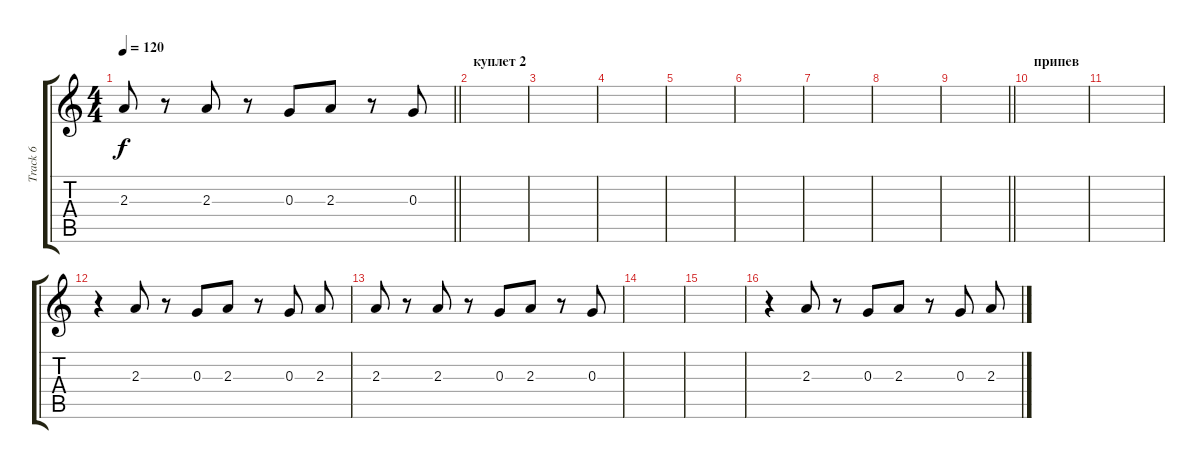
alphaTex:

\track ("Track 6" "Track 6") {instrument overdrivenguitar}
\staff {score tabs}
\tuning (E4 B3 G3 D3 A2 E2) {hide}
\ts (4 4)
\tempo 120
\clef g2
\barLineRight lightlight
\ks c
2.3.8{dy f} r.8 2.3.8 r.8 0.3.8 2.3.8 r.8 0.3.8 |
\section ("" "куплет 2")
|
|
|
|
|
|
|
\barLineRight lightlight
|
\section ("" "припев")
|
|
r.4 2.3.8 r.8 0.3.8 2.3.8 r.8 0.3.8 2.3.8 |
2.3.8 r.8 2.3.8 r.8 0.3.8 2.3.8 r.8 0.3.8 |
|
|
r.4 2.3.8 r.8 0.3.8 2.3.8 r.8 0.3.8 2.3.8
